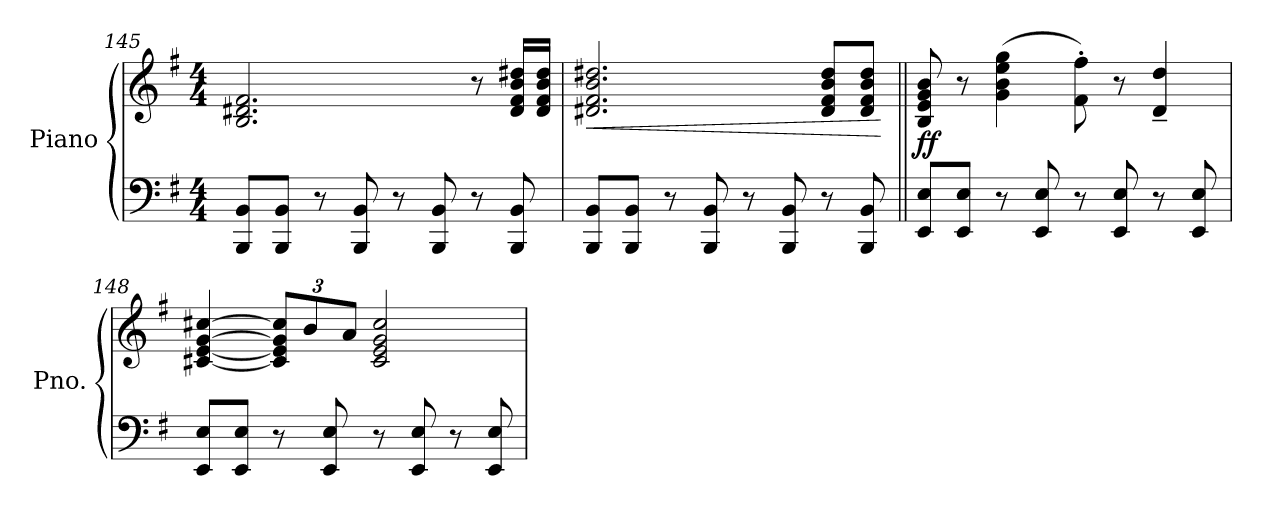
**kern	**kern	**dynam
*part1	*part1	*part1
*staff2	*staff1	*staff1/2
*I"Piano	*	*
*I'Pno.	*	*
*clefF4	*clefG2	*
*k[f#]	*k[f#]	*
*M4/4	*M4/4	*
=145	=145	=145
8BBB/ 8BB/L	2.B/ 2.d#X/ 2.f#/	.
8BBB/ 8BB/J	.	.
8r	.	.
8BBB/ 8BB/	.	.
8r	.	.
8BBB/ 8BB/	.	.
8r	8r	.
8BBB/ 8BB/	16d#/ 16f#/ 16b/ 16dd#X/LL	.
.	16d#/ 16f#/ 16b/ 16dd#/JJ	.
!!LO:LB:g=z
=146	=146	=146
!	!	!LO:HP:b
8BBB/ 8BB/L	2.d#X/ 2.f#/ 2.b/ 2.dd#X/	<
8BBB/ 8BB/J	.	.
8r	.	.
8BBB/ 8BB/	.	.
8r	.	.
8BBB/ 8BB/	.	.
8r	8d#/ 8f#/ 8b/ 8dd#/L	.
8BBB/ 8BB/	8d#/ 8f#/ 8b/ 8dd#/J	.
.	.	[
=147||	=147||	=147||
!	!	!LO:DY:b
8EE/ 8E/L	8B/ 8e/ 8g/ 8b/	ff
8EE/ 8E/J	8r	.
8r	(4g\ 4b\ 4ee\ 4gg\	.
8EE/ 8E/	.	.
8r	8f#\' 8ff#\')	.
8EE/ 8E/	8r	.
8r	4d/~ 4dd/~	.
8EE/ 8E/	.	.
=148	=148	=148
8EE/ 8E/L	[4c#X/ [4e/ [4g/ [4cc#X/	.
8EE/ 8E/J	.	.
*	*Xbrackettup	*
8r	12c#/] 12e/] 12g/] 12cc#/]L	.
.	12b/	.
8EE/ 8E/	.	.
.	12a/J	.
8r	2c#/ 2e/ 2g/ 2cc#/	.
8EE/ 8E/	.	.
8r	.	.
8EE/ 8E/	.	.
=	=	=
*-	*-	*-
